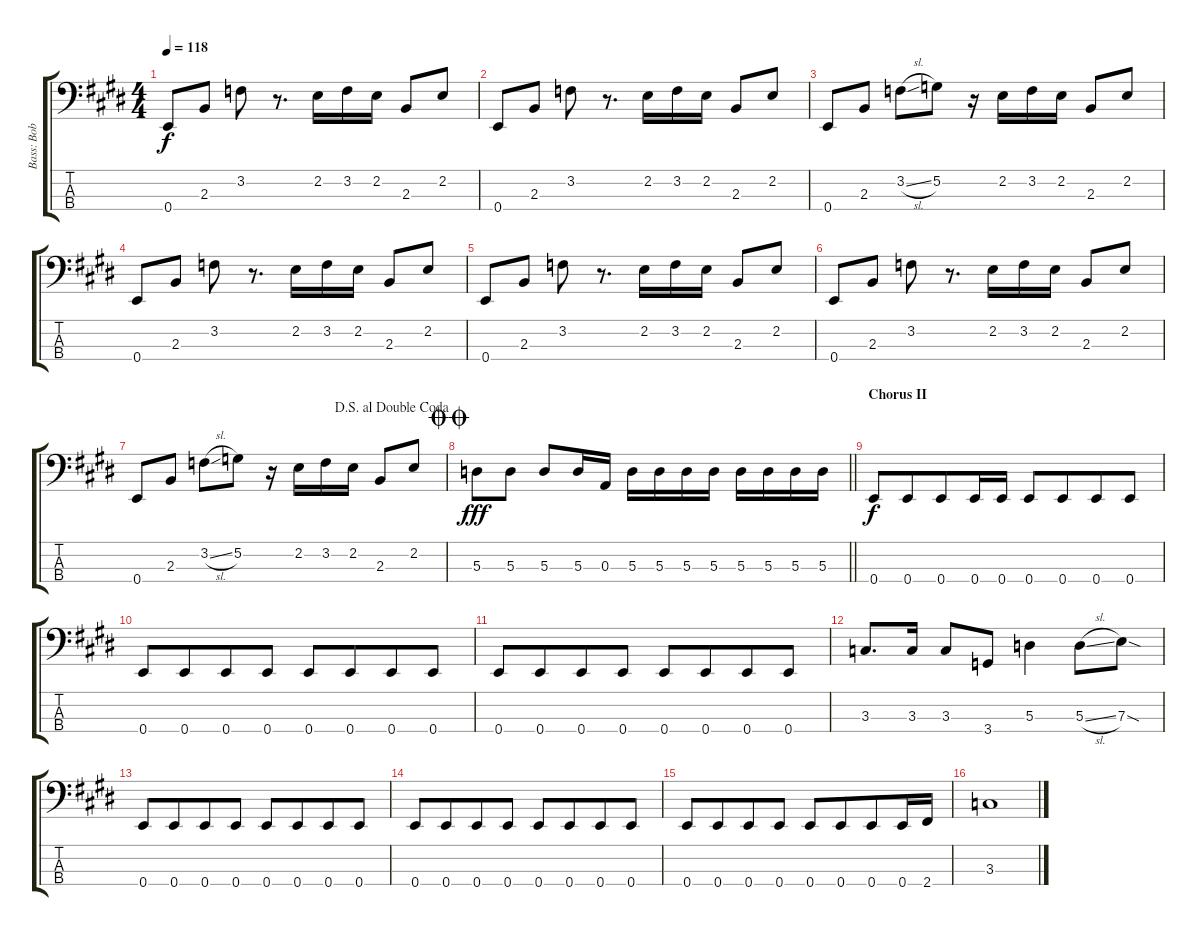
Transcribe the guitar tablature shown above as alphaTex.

\track ("Bass: Bob" "Bass: Bob") {instrument electricbassfinger}
\staff {score tabs}
\tuning (G2 D2 A1 E1) {hide}
\ts (4 4)
\tempo 118
\clef f4
\ks e
0.4.8{dy f} 2.3.8 3.2.8 r.8{d} 2.2.16 3.2.16 2.2.16 2.3.8 2.2.8 |
0.4.8 2.3.8 3.2.8 r.8{d} 2.2.16 3.2.16 2.2.16 2.3.8 2.2.8 |
0.4.8 2.3.8 3.2{sl}.8 5.2.8 r.16 2.2.16 3.2.16 2.2.16 2.3.8 2.2.8 |
0.4.8 2.3.8 3.2.8 r.8{d} 2.2.16 3.2.16 2.2.16 2.3.8 2.2.8 |
0.4.8 2.3.8 3.2.8 r.8{d} 2.2.16 3.2.16 2.2.16 2.3.8 2.2.8 |
0.4.8 2.3.8 3.2.8 r.8{d} 2.2.16 3.2.16 2.2.16 2.3.8 2.2.8 |
\jump dalsegnoaldoublecoda
0.4.8 2.3.8 3.2{sl}.8 5.2.8 r.16 2.2.16 3.2.16 2.2.16 2.3.8 2.2.8 |
\jump doublecoda
\barLineRight lightlight
5.3.8{dy fff} 5.3.8 5.3.8 5.3.16 0.3.16 5.3.16 5.3.16 5.3.16 5.3.16 5.3.16 5.3.16 5.3.16 5.3.16 |
\section ("" "Chorus II")
0.4.8{dy f} 0.4.8{beam merge} 0.4.8 0.4.16 0.4.16{beam split} 0.4.8{beam merge} 0.4.8{beam merge} 0.4.8 0.4.8 |
0.4.8{beam merge} 0.4.8{beam merge} 0.4.8 0.4.8{beam split} 0.4.8{beam merge} 0.4.8{beam merge} 0.4.8 0.4.8 |
0.4.8{beam merge} 0.4.8{beam merge} 0.4.8 0.4.8{beam split} 0.4.8{beam merge} 0.4.8{beam merge} 0.4.8 0.4.8 |
3.3.8{d} 3.3.16 3.3.8 3.4.8 5.3.4 5.3{sl}.8 7.3{sod}.8 |
0.4.8{beam merge} 0.4.8{beam merge} 0.4.8 0.4.8{beam split} 0.4.8{beam merge} 0.4.8{beam merge} 0.4.8 0.4.8 |
0.4.8{beam merge} 0.4.8{beam merge} 0.4.8 0.4.8{beam split} 0.4.8{beam merge} 0.4.8{beam merge} 0.4.8 0.4.8 |
0.4.8{beam merge} 0.4.8{beam merge} 0.4.8 0.4.8{beam split} 0.4.8{beam merge} 0.4.8{beam merge} 0.4.8 0.4.16 2.4.16 |
3.3.1
